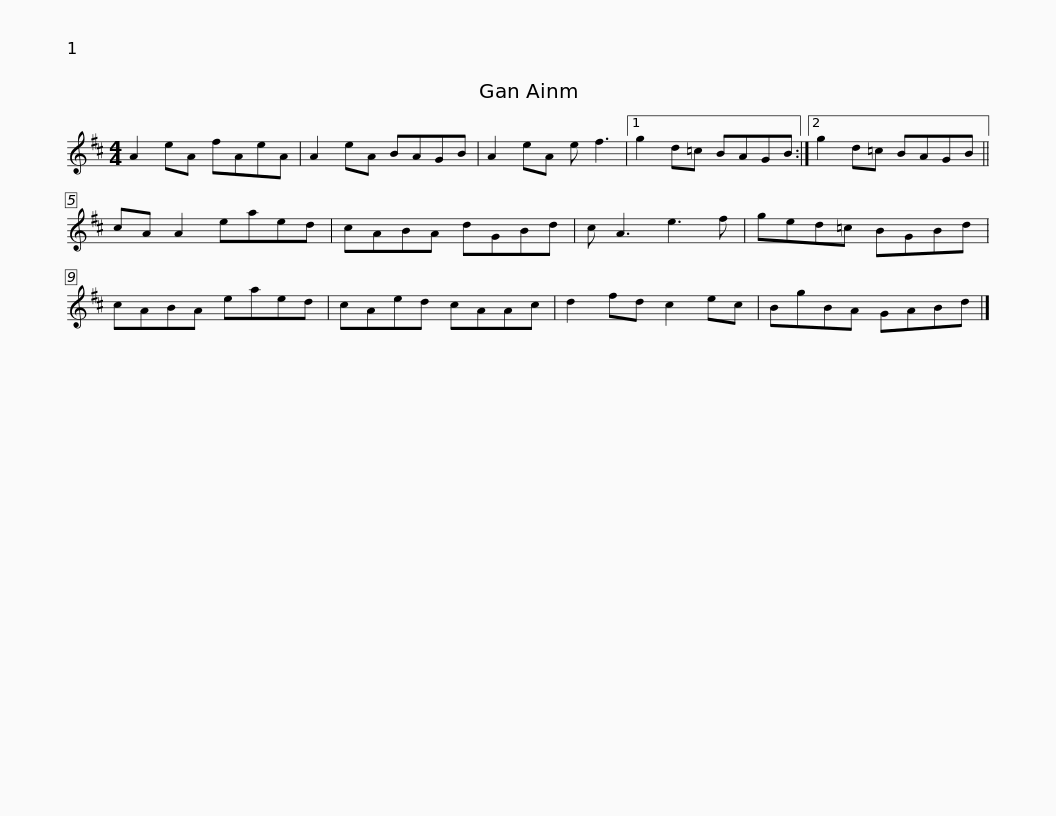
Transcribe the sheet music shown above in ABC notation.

X:1
L:1/8
M:4/4
I:linebreak $
K:D
V:1 treble
V:1
 A2 eA fAeA | A2 eA BAGB | A2 eA e f3 |1 g2 d=c BAGB :|2 g2 d=c BAGB || %5
 cA A2 eaed |$ cABA dGBd | c A3 e3 f | ged=c BGBd | cABA eaed | %10
 cAed cAAc | d2 fd c2 ec |$ BgBA GABd |] %13
